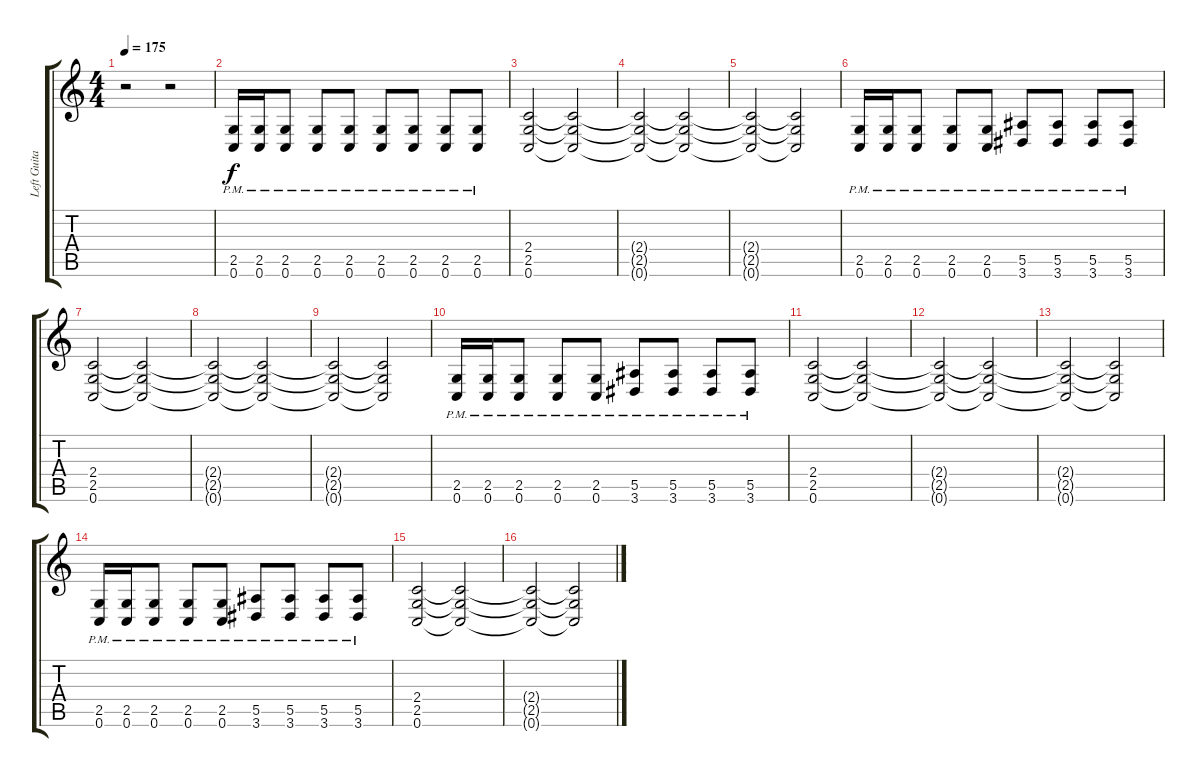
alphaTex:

\track ("Left Guitar" "Left Guita") {instrument distortionguitar}
\staff {score tabs}
\tuning (C4 G3 Eb3 Bb2 F2 C2) {hide}
\ts (4 4)
\tempo 175
\clef g2
\ks c
r.2{dy f instrument distortionguitar} r.2 |
(2.5{pm} 0.6{pm}).16 (2.5{pm} 0.6{pm}).16 (2.5{pm} 0.6{pm}).8 (2.5{pm} 0.6{pm}).8 (2.5{pm} 0.6{pm}).8 (2.5{pm} 0.6{pm}).8 (2.5{pm} 0.6{pm}).8 (2.5{pm} 0.6{pm}).8 (2.5{pm} 0.6{pm}).8 |
(2.4 2.5 0.6).2 (2.4{t} 2.5{t} 0.6{t}).2 |
(2.4{t} 2.5{t} 0.6{t}).2 (2.4{t} 2.5{t} 0.6{t}).2 |
(2.4{t} 2.5{t} 0.6{t}).2 (2.4{t} 2.5{t} 0.6{t}).2 |
(2.5{pm} 0.6{pm}).16 (2.5{pm} 0.6{pm}).16 (2.5{pm} 0.6{pm}).8 (2.5{pm} 0.6{pm}).8 (2.5{pm} 0.6{pm}).8 (5.5{pm} 3.6{pm}).8 (5.5{pm} 3.6{pm}).8 (5.5{pm} 3.6{pm}).8 (5.5{pm} 3.6{pm}).8 |
(2.4 2.5 0.6).2 (2.4{t} 2.5{t} 0.6{t}).2 |
(2.4{t} 2.5{t} 0.6{t}).2 (2.4{t} 2.5{t} 0.6{t}).2 |
(2.4{t} 2.5{t} 0.6{t}).2 (2.4{t} 2.5{t} 0.6{t}).2 |
(2.5{pm} 0.6{pm}).16 (2.5{pm} 0.6{pm}).16 (2.5{pm} 0.6{pm}).8 (2.5{pm} 0.6{pm}).8 (2.5{pm} 0.6{pm}).8 (5.5{pm} 3.6{pm}).8 (5.5{pm} 3.6{pm}).8 (5.5{pm} 3.6{pm}).8 (5.5{pm} 3.6{pm}).8 |
(2.4 2.5 0.6).2 (2.4{t} 2.5{t} 0.6{t}).2 |
(2.4{t} 2.5{t} 0.6{t}).2 (2.4{t} 2.5{t} 0.6{t}).2 |
(2.4{t} 2.5{t} 0.6{t}).2 (2.4{t} 2.5{t} 0.6{t}).2 |
(2.5{pm} 0.6{pm}).16 (2.5{pm} 0.6{pm}).16 (2.5{pm} 0.6{pm}).8 (2.5{pm} 0.6{pm}).8 (2.5{pm} 0.6{pm}).8 (5.5{pm} 3.6{pm}).8 (5.5{pm} 3.6{pm}).8 (5.5{pm} 3.6{pm}).8 (5.5{pm} 3.6{pm}).8 |
(2.4 2.5 0.6).2 (2.4{t} 2.5{t} 0.6{t}).2 |
(2.4{t} 2.5{t} 0.6{t}).2 (2.4{t} 2.5{t} 0.6{t}).2
